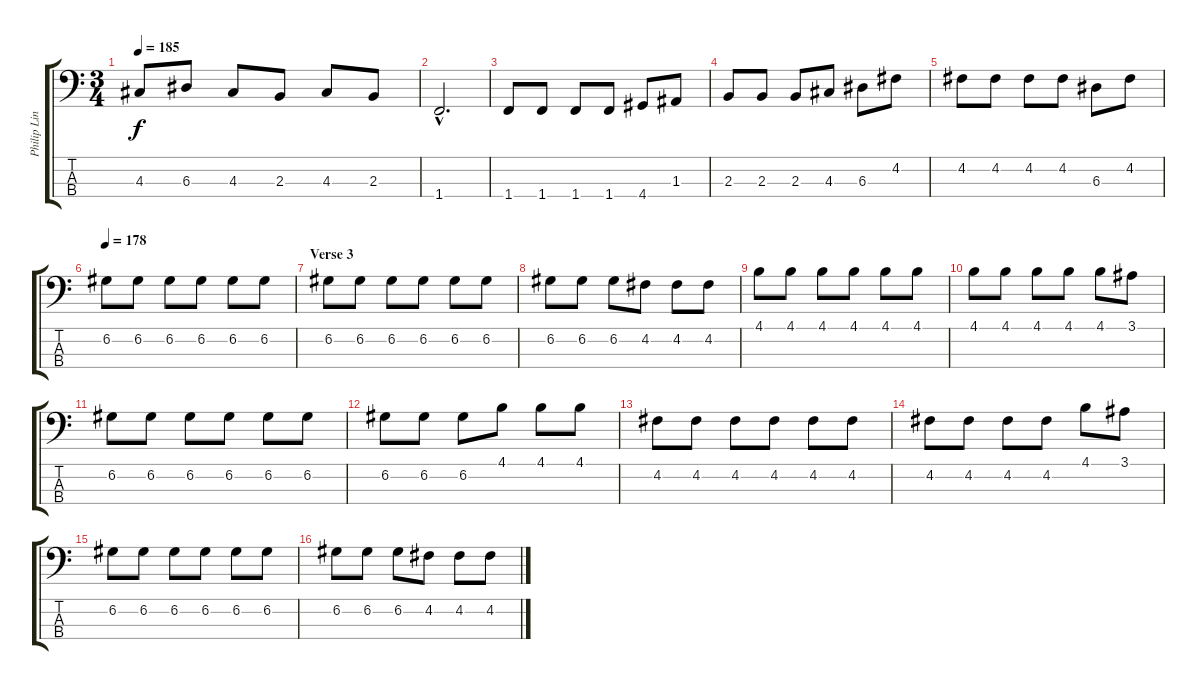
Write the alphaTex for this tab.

\track ("Philip Linnot" "Philip Lin") {instrument electricbasspick}
\staff {score tabs}
\tuning (G2 D2 A1 E1) {hide}
\ts (3 4)
\tempo 185
\clef f4
\ks c
4.3.8{dy f} 6.3.8 4.3.8 2.3.8 4.3.8 2.3.8 |
1.4{hac}.2{d} |
1.4.8 1.4.8 1.4.8 1.4.8 4.4.8 1.3.8 |
2.3.8 2.3.8 2.3.8 4.3.8 6.3.8 4.2.8 |
4.2.8 4.2.8 4.2.8 4.2.8 6.3.8 4.2.8 |
\tempo 178
6.2.8 6.2.8 6.2.8 6.2.8 6.2.8 6.2.8 |
\section ("" "Verse 3")
6.2.8 6.2.8 6.2.8 6.2.8 6.2.8 6.2.8 |
6.2.8 6.2.8 6.2.8 4.2.8 4.2.8 4.2.8 |
4.1.8 4.1.8 4.1.8 4.1.8 4.1.8 4.1.8 |
4.1.8 4.1.8 4.1.8 4.1.8 4.1.8 3.1.8 |
6.2.8 6.2.8 6.2.8 6.2.8 6.2.8 6.2.8 |
6.2.8 6.2.8 6.2.8 4.1.8 4.1.8 4.1.8 |
4.2.8 4.2.8 4.2.8 4.2.8 4.2.8 4.2.8 |
4.2.8 4.2.8 4.2.8 4.2.8 4.1.8 3.1.8 |
6.2.8 6.2.8 6.2.8 6.2.8 6.2.8 6.2.8 |
6.2.8 6.2.8 6.2.8 4.2.8 4.2.8 4.2.8
